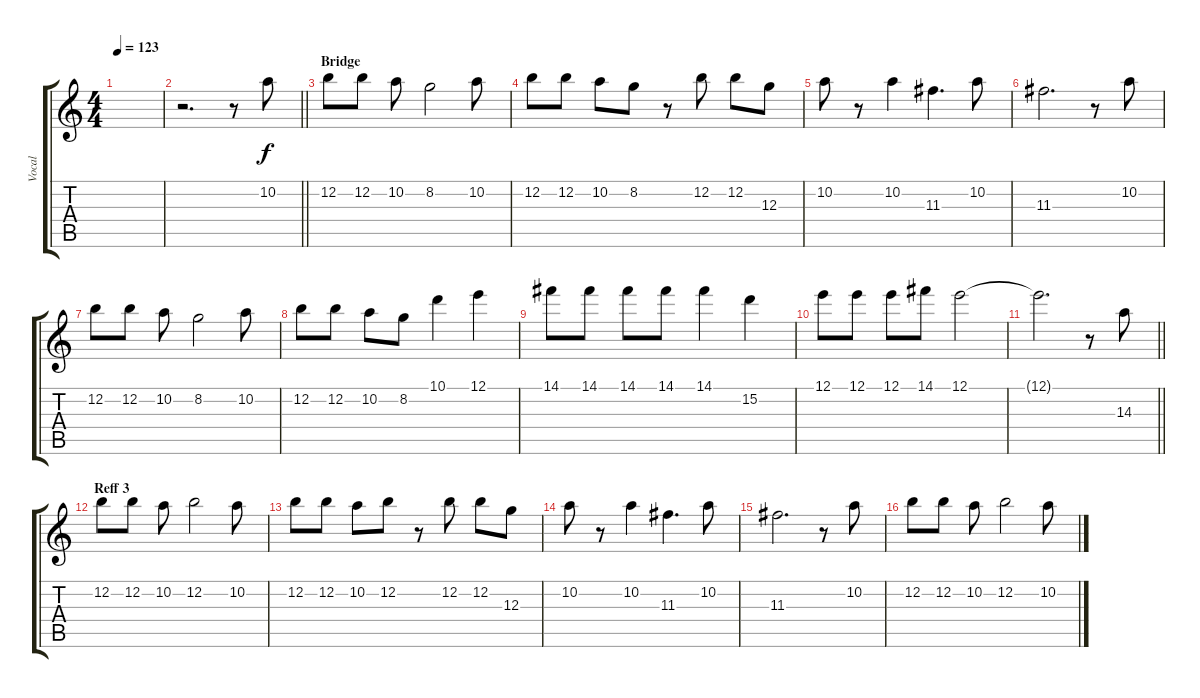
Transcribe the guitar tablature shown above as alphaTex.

\track ("Vocal" "Vocal") {instrument contrabass}
\staff {score tabs}
\tuning (E4 B3 G3 D3 A2 E2) {hide}
\ts (4 4)
\tempo 123
\clef g2
\ks c
|
\barLineRight lightlight
r.2{d} r.8 10.2.8 |
\section ("" "Bridge")
12.2.8 12.2.8 10.2.8 8.2.2 10.2.8 |
12.2.8 12.2.8 10.2.8 8.2.8 r.8 12.2.8 12.2.8 12.3.8 |
10.2.8 r.8 10.2.4 11.3.4{d} 10.2.8 |
11.3.2{d} r.8 10.2.8 |
12.2.8 12.2.8 10.2.8 8.2.2 10.2.8 |
12.2.8 12.2.8 10.2.8 8.2.8 10.1.4 12.1.4 |
14.1.8 14.1.8 14.1.8 14.1.8 14.1.4 15.2.4 |
12.1.8 12.1.8 12.1.8 14.1.8 12.1.2 |
\barLineRight lightlight
12.1{t}.2{d} r.8 14.3.8 |
\section ("" "Reff 3")
12.2.8 12.2.8 10.2.8 12.2.2 10.2.8 |
12.2.8 12.2.8 10.2.8 12.2.8 r.8 12.2.8 12.2.8 12.3.8 |
10.2.8 r.8 10.2.4 11.3.4{d} 10.2.8 |
11.3.2{d} r.8 10.2.8 |
12.2.8 12.2.8 10.2.8 12.2.2 10.2.8
